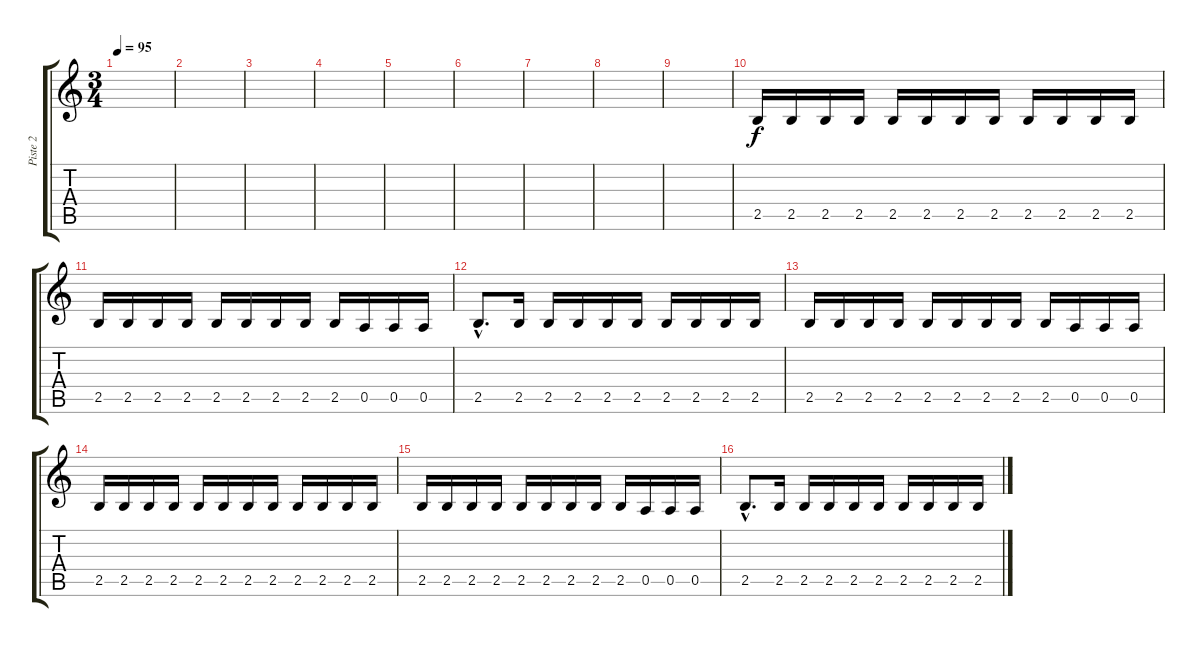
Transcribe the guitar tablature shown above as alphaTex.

\track ("Piste 2" "Piste 2") {instrument electricbassfinger}
\staff {score tabs}
\tuning (E4 B3 G3 D3 A2 E2) {hide}
\ts (3 4)
\tempo 95
\clef g2
\ks c
|
|
|
|
|
|
|
|
|
2.5.16 2.5.16 2.5.16 2.5.16 2.5.16 2.5.16 2.5.16 2.5.16 2.5.16 2.5.16 2.5.16 2.5.16 |
2.5.16 2.5.16 2.5.16 2.5.16 2.5.16 2.5.16 2.5.16 2.5.16 2.5.16 0.5.16 0.5.16 0.5.16 |
2.5{hac}.8{d} 2.5.16 2.5.16 2.5.16 2.5.16 2.5.16 2.5.16 2.5.16 2.5.16 2.5.16 |
2.5.16 2.5.16 2.5.16 2.5.16 2.5.16 2.5.16 2.5.16 2.5.16 2.5.16 0.5.16 0.5.16 0.5.16 |
2.5.16 2.5.16 2.5.16 2.5.16 2.5.16 2.5.16 2.5.16 2.5.16 2.5.16 2.5.16 2.5.16 2.5.16 |
2.5.16 2.5.16 2.5.16 2.5.16 2.5.16 2.5.16 2.5.16 2.5.16 2.5.16 0.5.16 0.5.16 0.5.16 |
2.5{hac}.8{d} 2.5.16 2.5.16 2.5.16 2.5.16 2.5.16 2.5.16 2.5.16 2.5.16 2.5.16
